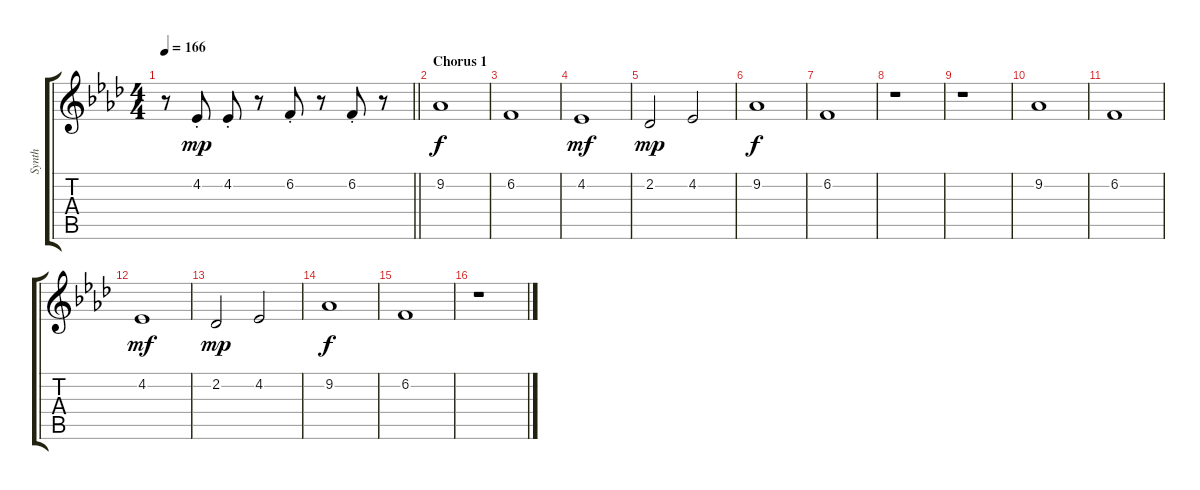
\track ("Synth" "Synth") {instrument lead2sawtooth}
\staff {score tabs}
\tuning (E4 B3 G3 D3 A2 E2) {hide}
\ts (4 4)
\tempo 166
\clef g2
\barLineRight lightlight
\ks ab
r.8{dy mp} 4.2{st}.8 4.2{st}.8 r.8 6.2{st}.8 r.8 6.2{st}.8 r.8 |
\section ("" "Chorus 1")
9.2.1{dy f} |
6.2.1 |
4.2.1{dy mf} |
2.2.2{dy mp} 4.2.2 |
9.2.1{dy f} |
6.2.1 |
r.1 |
r.1 |
9.2.1 |
6.2.1 |
4.2.1{dy mf} |
2.2.2{dy mp} 4.2.2 |
9.2.1{dy f} |
6.2.1 |
r.1
